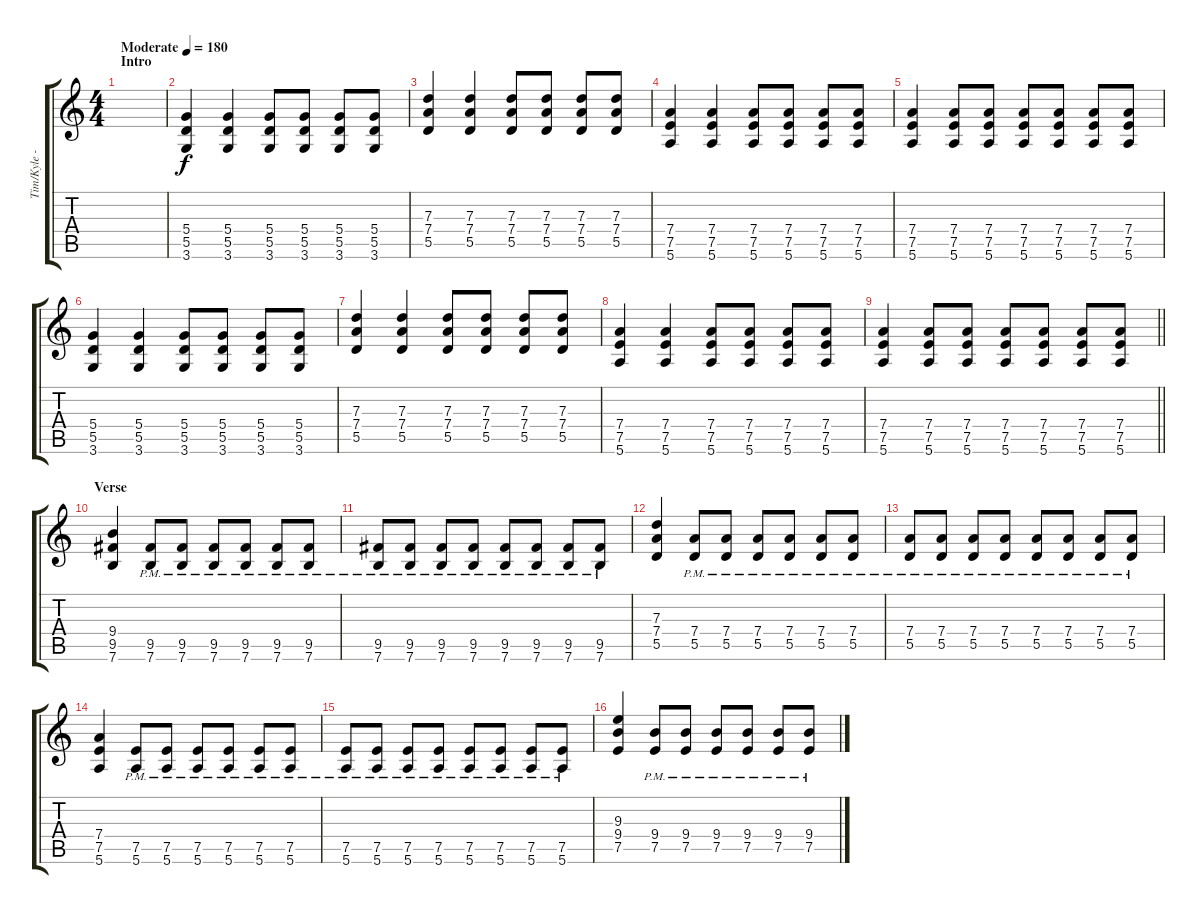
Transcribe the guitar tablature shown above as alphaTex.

\track ("Tim/Kyle - Guitar" "Tim/Kyle -") {instrument distortionguitar}
\staff {score tabs}
\tuning (E4 B3 G3 D3 A2 E2) {hide}
\ts (4 4)
\section ("" "Intro")
\tempo (180 "Moderate")
\clef g2
\ks c
|
(5.4 5.5 3.6).4 (5.4 5.5 3.6).4 (5.4 5.5 3.6).8 (5.4 5.5 3.6).8 (5.4 5.5 3.6).8 (5.4 5.5 3.6).8 |
(7.3 7.4 5.5).4 (7.3 7.4 5.5).4 (7.3 7.4 5.5).8 (7.3 7.4 5.5).8 (7.3 7.4 5.5).8 (7.3 7.4 5.5).8 |
(7.4 7.5 5.6).4 (7.4 7.5 5.6).4 (7.4 7.5 5.6).8 (7.4 7.5 5.6).8 (7.4 7.5 5.6).8 (7.4 7.5 5.6).8 |
(7.4 7.5 5.6).4 (7.4 7.5 5.6).8 (7.4 7.5 5.6).8 (7.4 7.5 5.6).8 (7.4 7.5 5.6).8 (7.4 7.5 5.6).8 (7.4 7.5 5.6).8 |
(5.4 5.5 3.6).4 (5.4 5.5 3.6).4 (5.4 5.5 3.6).8 (5.4 5.5 3.6).8 (5.4 5.5 3.6).8 (5.4 5.5 3.6).8 |
(7.3 7.4 5.5).4 (7.3 7.4 5.5).4 (7.3 7.4 5.5).8 (7.3 7.4 5.5).8 (7.3 7.4 5.5).8 (7.3 7.4 5.5).8 |
(7.4 7.5 5.6).4 (7.4 7.5 5.6).4 (7.4 7.5 5.6).8 (7.4 7.5 5.6).8 (7.4 7.5 5.6).8 (7.4 7.5 5.6).8 |
\barLineRight lightlight
(7.4 7.5 5.6).4 (7.4 7.5 5.6).8 (7.4 7.5 5.6).8 (7.4 7.5 5.6).8 (7.4 7.5 5.6).8 (7.4 7.5 5.6).8 (7.4 7.5 5.6).8 |
\section ("" "Verse ")
(9.4 9.5 7.6).4 (9.5{pm} 7.6{pm}).8 (9.5{pm} 7.6{pm}).8 (9.5{pm} 7.6{pm}).8 (9.5{pm} 7.6{pm}).8 (9.5{pm} 7.6{pm}).8 (9.5{pm} 7.6{pm}).8 |
(9.5{pm} 7.6{pm}).8 (9.5{pm} 7.6{pm}).8 (9.5{pm} 7.6{pm}).8 (9.5{pm} 7.6{pm}).8 (9.5{pm} 7.6{pm}).8 (9.5{pm} 7.6{pm}).8 (9.5{pm} 7.6{pm}).8 (9.5{pm} 7.6{pm}).8 |
(7.3 7.4 5.5).4 (7.4{pm} 5.5{pm}).8 (7.4{pm} 5.5{pm}).8 (7.4{pm} 5.5{pm}).8 (7.4{pm} 5.5{pm}).8 (7.4{pm} 5.5{pm}).8 (7.4{pm} 5.5{pm}).8 |
(7.4{pm} 5.5{pm}).8 (7.4{pm} 5.5{pm}).8 (7.4{pm} 5.5{pm}).8 (7.4{pm} 5.5{pm}).8 (7.4{pm} 5.5{pm}).8 (7.4{pm} 5.5{pm}).8 (7.4{pm} 5.5{pm}).8 (7.4{pm} 5.5{pm}).8 |
(7.4 7.5 5.6).4 (7.5{pm} 5.6{pm}).8 (7.5{pm} 5.6{pm}).8 (7.5{pm} 5.6{pm}).8 (7.5{pm} 5.6{pm}).8 (7.5{pm} 5.6{pm}).8 (7.5{pm} 5.6{pm}).8 |
(7.5{pm} 5.6{pm}).8 (7.5{pm} 5.6{pm}).8 (7.5{pm} 5.6{pm}).8 (7.5{pm} 5.6{pm}).8 (7.5{pm} 5.6{pm}).8 (7.5{pm} 5.6{pm}).8 (7.5{pm} 5.6{pm}).8 (7.5{pm} 5.6{pm}).8 |
(9.3 9.4 7.5).4 (9.4{pm} 7.5{pm}).8 (9.4{pm} 7.5{pm}).8 (9.4{pm} 7.5{pm}).8 (9.4{pm} 7.5{pm}).8 (9.4{pm} 7.5{pm}).8 (9.4{pm} 7.5{pm}).8
